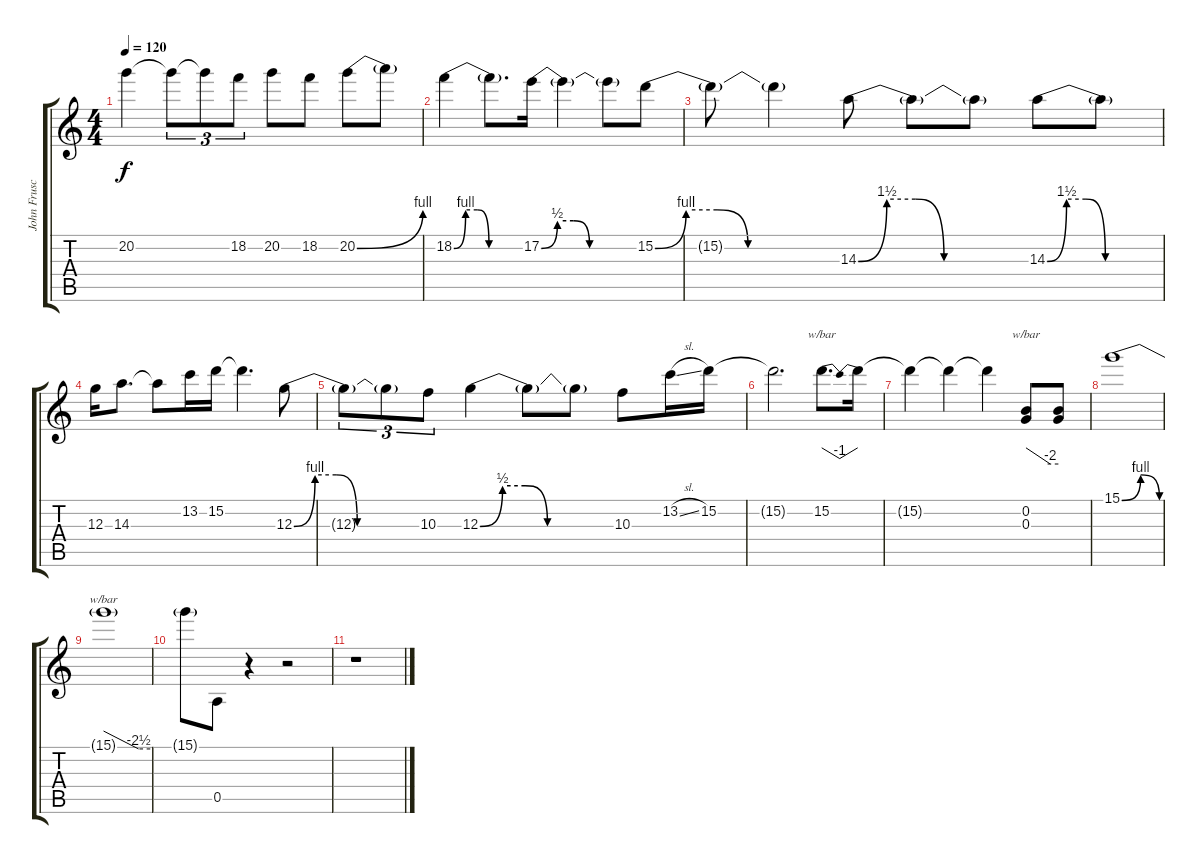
\track ("John Frusciante | Gtr. 3" "John Frusc") {instrument electricguitarclean}
\staff {score tabs}
\tuning (E4 B3 G3 D3 A2 E2) {hide}
\ts (4 4)
\tempo 120
\clef g2
\ks c
20.2{t}.4{dy f} 20.2{t}.8{tu (3 2)} 20.2{t}.8{tu (3 2)} 18.2.8{tu (3 2)} 20.2.8 18.2.8 20.2{be (bend 0 0 60 4)}.8 20.2{t}.8 |
18.2{be (custom 0 0 10 4 20 4 30 0 60 0)}.4 18.2{t}.8{d} 17.2{be (custom 0 0 10 2 20 2 30 0 60 0)}.16 17.2{t}.4 17.2{t}.8 15.2{be (custom 0 0 10 4 20 4 30 0 60 0)}.8 |
15.2{t}.8 15.2{t}.4 14.3{be (custom 0 0 10 6 20 6 30 0 60 0)}.8 14.3{t}.8 14.3{t}.8 14.3{be (custom 0 0 10 6 20 6 30 0 60 0)}.8 14.3{t}.8 |
12.3.16 14.3.8{d} 14.3{t}.8 13.2.16 15.2.16 15.2{t}.4{d} 12.3{be (custom 0 0 10 4 20 4 30 0 60 0)}.8 |
12.3{t}.8{tu (3 2)} 12.3{t}.8{tu (3 2)} 10.3.8{tu (3 2)} 12.3{be (custom 0 0 10 2 20 2 30 0 60 0)}.4 12.3{t}.8 12.3{t}.8 10.3.8 13.2{sl}.16 15.2.16 |
15.2{t}.2{d} 15.2.8{d tbe (dip default 0 0 30 -4 60 0)} 15.2{t}.16 |
15.2{t}.4 15.2{t}.4 15.2{t}.4 (0.2 0.3).8{tbe (custom default 0 0 45 -8 60 -8)} (0.2{t} 0.3{t}).8 |
15.1{be (bendrelease 0 0 10 4 20 4 60 0)}.1 |
15.1{t}.1{tbe (custom default 0 0 45 -10 60 -10)} |
15.1{t}.8 0.5.8 r.4 r.2 |
r.1
